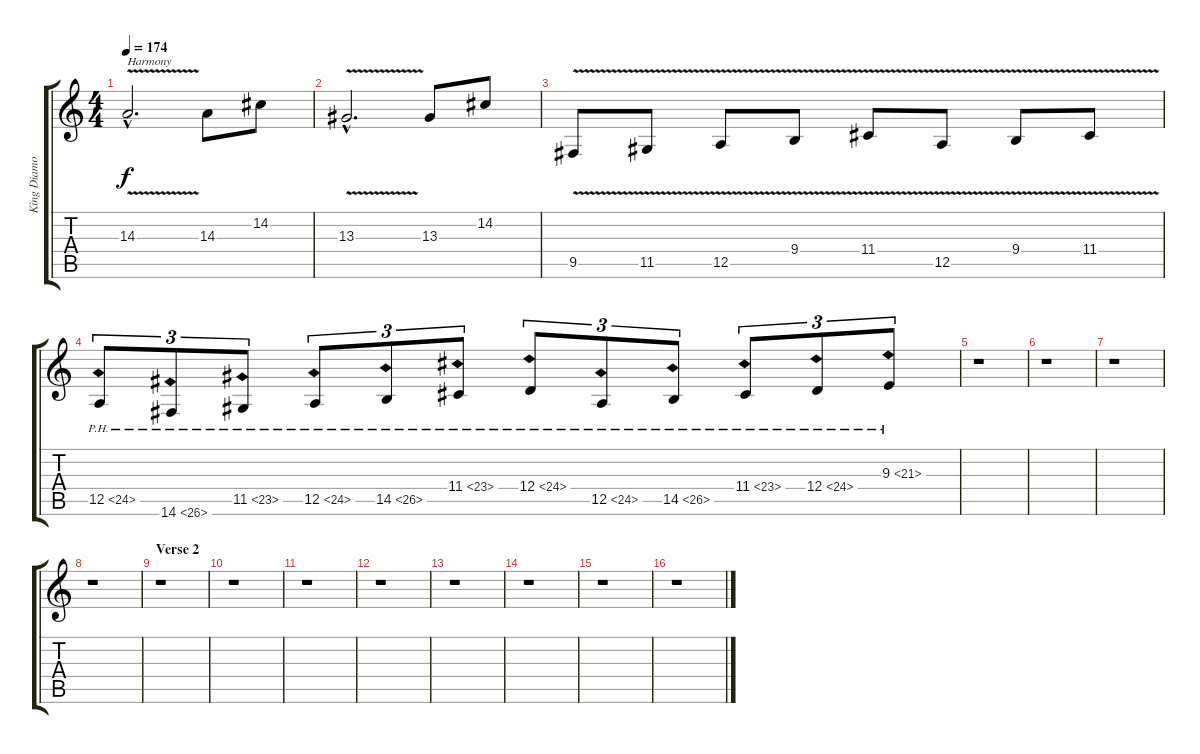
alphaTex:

\track ("King Diamond/harmonies" "King Diamo") {instrument sopranosax}
\staff {score tabs}
\tuning (E4 B3 G3 D3 A2 E2) {hide}
\ts (4 4)
\tempo 174
\clef g2
\ks c
14.3{v hac}.2{d txt "Harmony" dy f instrument overdrivenguitar} 14.3.8 14.2.8 |
13.3{v hac}.2{d} 13.3.8 14.2.8 |
9.5{v}.8 11.5{v}.8 12.5{v}.8 9.4{v}.8 11.4{v}.8 12.5{v}.8 9.4{v}.8 11.4{v}.8 |
12.5{ph 12}.8{tu (3 2)} 14.6{ph 12}.8{tu (3 2)} 11.5{ph 12}.8{tu (3 2)} 12.5{ph 12}.8{tu (3 2)} 14.5{ph 12}.8{tu (3 2)} 11.4{ph 12}.8{tu (3 2)} 12.4{ph 12}.8{tu (3 2)} 12.5{ph 12}.8{tu (3 2)} 14.5{ph 12}.8{tu (3 2)} 11.4{ph 12}.8{tu (3 2)} 12.4{ph 12}.8{tu (3 2)} 9.3{ph 12}.8{tu (3 2)} |
r.1{instrument sopranosax} |
r.1 |
r.1 |
r.1 |
\section ("" "Verse 2")
r.1 |
r.1 |
r.1 |
r.1 |
r.1 |
r.1 |
r.1 |
r.1
